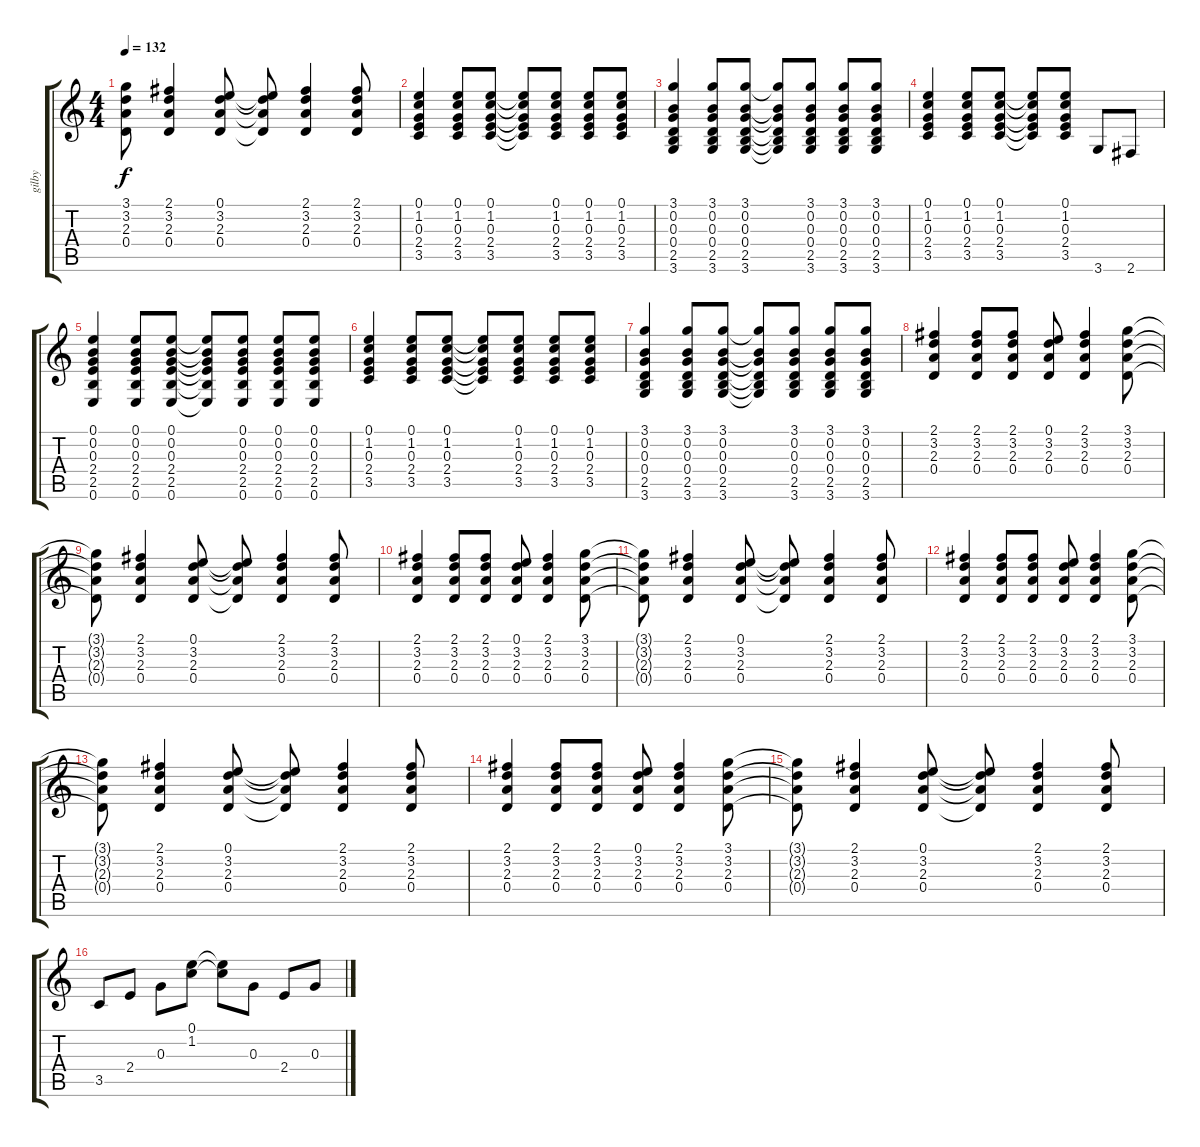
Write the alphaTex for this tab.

\track ("gilby" "gilby") {instrument acousticguitarnylon}
\staff {score tabs}
\tuning (E4 B3 G3 D3 A2 E2) {hide}
\ts (4 4)
\tempo 132
\clef g2
\ks c
(3.1{t} 3.2{t} 2.3{t} 0.4{t}).8{dy f} (2.1 3.2 2.3 0.4).4 (0.1 3.2 2.3 0.4).8 (0.1{t} 3.2{t} 2.3{t} 0.4{t}).8 (2.1 3.2 2.3 0.4).4 (2.1 3.2 2.3 0.4).8 |
(0.1 1.2 0.3 2.4 3.5).4 (0.1 1.2 0.3 2.4 3.5).8 (0.1 1.2 0.3 2.4 3.5).8 (0.1{t} 1.2{t} 0.3{t} 2.4{t} 3.5{t}).8 (0.1 1.2 0.3 2.4 3.5).8 (0.1 1.2 0.3 2.4 3.5).8 (0.1 1.2 0.3 2.4 3.5).8 |
(3.1 0.2 0.3 0.4 2.5 3.6).4 (3.1 0.2 0.3 0.4 2.5 3.6).8 (3.1 0.2 0.3 0.4 2.5 3.6).8 (3.1{t} 0.2{t} 0.3{t} 0.4{t} 2.5{t} 3.6{t}).8 (3.1 0.2 0.3 0.4 2.5 3.6).8 (3.1 0.2 0.3 0.4 2.5 3.6).8 (3.1 0.2 0.3 0.4 2.5 3.6).8 |
(0.1 1.2 0.3 2.4 3.5).4 (0.1 1.2 0.3 2.4 3.5).8 (0.1 1.2 0.3 2.4 3.5).8 (0.1{t} 1.2{t} 0.3{t} 2.4{t} 3.5{t}).8 (0.1 1.2 0.3 2.4 3.5).8 3.6.8 2.6.8 |
(0.1 0.2 0.3 2.4 2.5 0.6).4 (0.1 0.2 0.3 2.4 2.5 0.6).8 (0.1 0.2 0.3 2.4 2.5 0.6).8 (0.1{t} 0.2{t} 0.3{t} 2.4{t} 2.5{t} 0.6{t}).8 (0.1 0.2 0.3 2.4 2.5 0.6).8 (0.1 0.2 0.3 2.4 2.5 0.6).8 (0.1 0.2 0.3 2.4 2.5 0.6).8 |
(0.1 1.2 0.3 2.4 3.5).4 (0.1 1.2 0.3 2.4 3.5).8 (0.1 1.2 0.3 2.4 3.5).8 (0.1{t} 1.2{t} 0.3{t} 2.4{t} 3.5{t}).8 (0.1 1.2 0.3 2.4 3.5).8 (0.1 1.2 0.3 2.4 3.5).8 (0.1 1.2 0.3 2.4 3.5).8 |
(3.1 0.2 0.3 0.4 2.5 3.6).4 (3.1 0.2 0.3 0.4 2.5 3.6).8 (3.1 0.2 0.3 0.4 2.5 3.6).8 (3.1{t} 0.2{t} 0.3{t} 0.4{t} 2.5{t} 3.6{t}).8 (3.1 0.2 0.3 0.4 2.5 3.6).8 (3.1 0.2 0.3 0.4 2.5 3.6).8 (3.1 0.2 0.3 0.4 2.5 3.6).8 |
(2.1 3.2 2.3 0.4).4 (2.1 3.2 2.3 0.4).8 (2.1 3.2 2.3 0.4).8 (0.1 3.2 2.3 0.4).8 (2.1 3.2 2.3 0.4).4 (3.1 3.2 2.3 0.4).8 |
(3.1{t} 3.2{t} 2.3{t} 0.4{t}).8 (2.1 3.2 2.3 0.4).4 (0.1 3.2 2.3 0.4).8 (0.1{t} 3.2{t} 2.3{t} 0.4{t}).8 (2.1 3.2 2.3 0.4).4 (2.1 3.2 2.3 0.4).8 |
(2.1 3.2 2.3 0.4).4 (2.1 3.2 2.3 0.4).8 (2.1 3.2 2.3 0.4).8 (0.1 3.2 2.3 0.4).8 (2.1 3.2 2.3 0.4).4 (3.1 3.2 2.3 0.4).8 |
(3.1{t} 3.2{t} 2.3{t} 0.4{t}).8 (2.1 3.2 2.3 0.4).4 (0.1 3.2 2.3 0.4).8 (0.1{t} 3.2{t} 2.3{t} 0.4{t}).8 (2.1 3.2 2.3 0.4).4 (2.1 3.2 2.3 0.4).8 |
(2.1 3.2 2.3 0.4).4 (2.1 3.2 2.3 0.4).8 (2.1 3.2 2.3 0.4).8 (0.1 3.2 2.3 0.4).8 (2.1 3.2 2.3 0.4).4 (3.1 3.2 2.3 0.4).8 |
(3.1{t} 3.2{t} 2.3{t} 0.4{t}).8 (2.1 3.2 2.3 0.4).4 (0.1 3.2 2.3 0.4).8 (0.1{t} 3.2{t} 2.3{t} 0.4{t}).8 (2.1 3.2 2.3 0.4).4 (2.1 3.2 2.3 0.4).8 |
(2.1 3.2 2.3 0.4).4 (2.1 3.2 2.3 0.4).8 (2.1 3.2 2.3 0.4).8 (0.1 3.2 2.3 0.4).8 (2.1 3.2 2.3 0.4).4 (3.1 3.2 2.3 0.4).8 |
(3.1{t} 3.2{t} 2.3{t} 0.4{t}).8 (2.1 3.2 2.3 0.4).4 (0.1 3.2 2.3 0.4).8 (0.1{t} 3.2{t} 2.3{t} 0.4{t}).8 (2.1 3.2 2.3 0.4).4 (2.1 3.2 2.3 0.4).8 |
3.5.8 2.4.8 0.3.8 (0.1 1.2).8 (0.1{t} 1.2{t}).8 0.3.8 2.4.8 0.3.8
